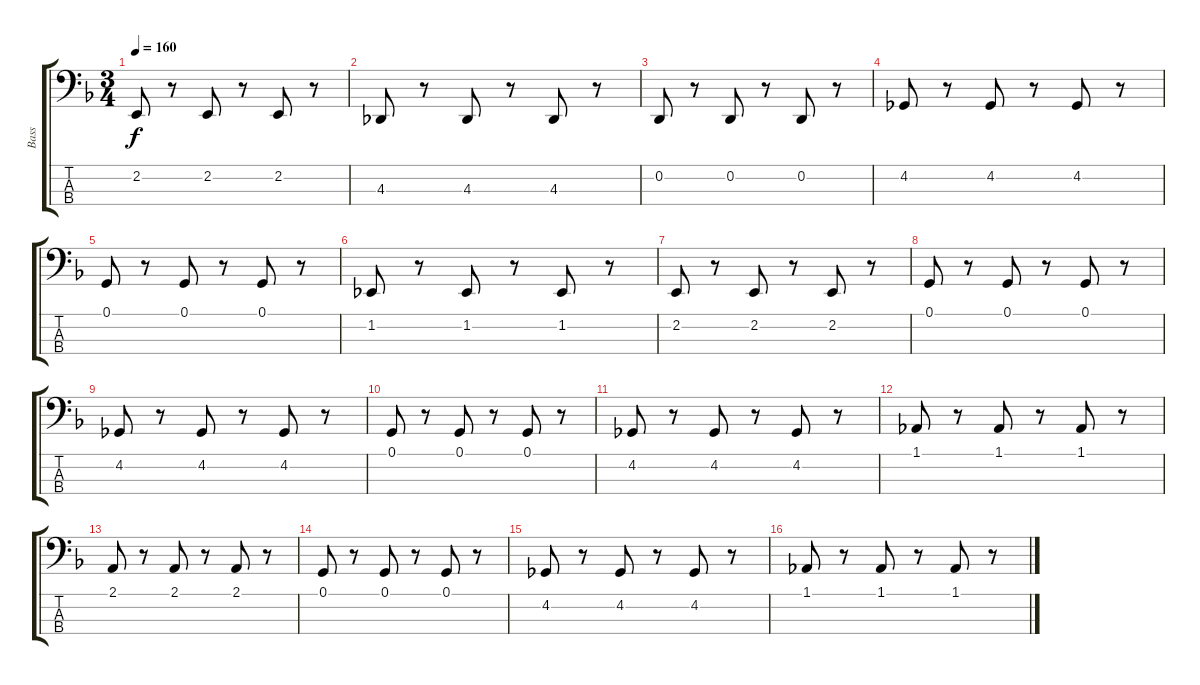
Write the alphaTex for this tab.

\track ("Bass" "Bass") {instrument stringensemble1}
\staff {score tabs}
\tuning (G2 D2 A1 Gb0) {hide}
\ts (3 4)
\tempo 160
\clef f4
\ks f
2.2.8{dy f} r.8 2.2.8 r.8 2.2.8 r.8 |
4.3.8 r.8 4.3.8 r.8 4.3.8 r.8 |
0.2.8 r.8 0.2.8 r.8 0.2.8 r.8 |
4.2.8 r.8 4.2.8 r.8 4.2.8 r.8 |
0.1.8 r.8 0.1.8 r.8 0.1.8 r.8 |
1.2.8 r.8 1.2.8 r.8 1.2.8 r.8 |
2.2.8 r.8 2.2.8 r.8 2.2.8 r.8 |
0.1.8 r.8 0.1.8 r.8 0.1.8 r.8 |
4.2.8 r.8 4.2.8 r.8 4.2.8 r.8 |
0.1.8 r.8 0.1.8 r.8 0.1.8 r.8 |
4.2.8 r.8 4.2.8 r.8 4.2.8 r.8 |
1.1.8 r.8 1.1.8 r.8 1.1.8 r.8 |
2.1.8 r.8 2.1.8 r.8 2.1.8 r.8 |
0.1.8 r.8 0.1.8 r.8 0.1.8 r.8 |
4.2.8 r.8 4.2.8 r.8 4.2.8 r.8 |
1.1.8 r.8 1.1.8 r.8 1.1.8 r.8
